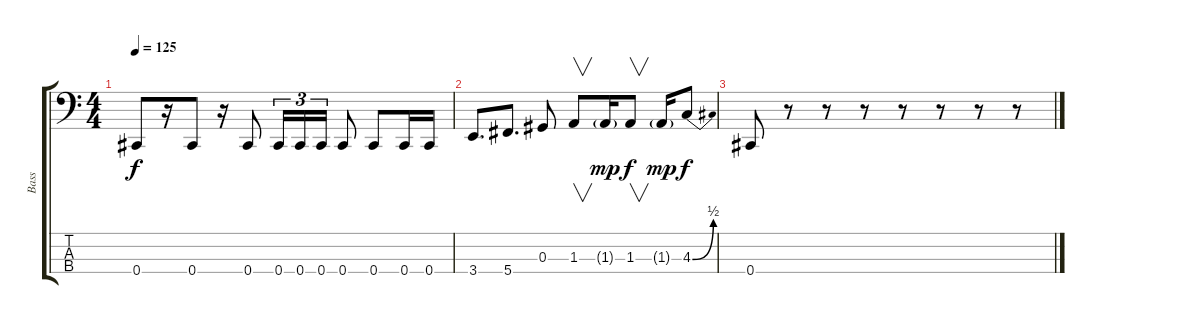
\track ("Bass" "Bass") {instrument electricbasspick}
\staff {score tabs}
\tuning (Gb2 Db2 Ab1 Db1) {hide}
\ts (4 4)
\tempo 125
\clef f4
\ks c
0.4.8{dy f} r.16 0.4.8 r.16 0.4.8 0.4.16{tu (3 2)} 0.4.16{tu (3 2)} 0.4.16{tu (3 2)} 0.4.8 0.4.8 0.4.16 0.4.16 |
3.4.8{d} 5.4.8{d} 0.3.8 1.3.8{v} 1.3{g}.16{dy mp} 1.3.8{v dy f} 1.3{g}.16{dy mp} 4.3{be (bend 0 0 60 2)}.8{dy f} |
0.4.8 r.8 r.8 r.8 r.8 r.8 r.8 r.8
